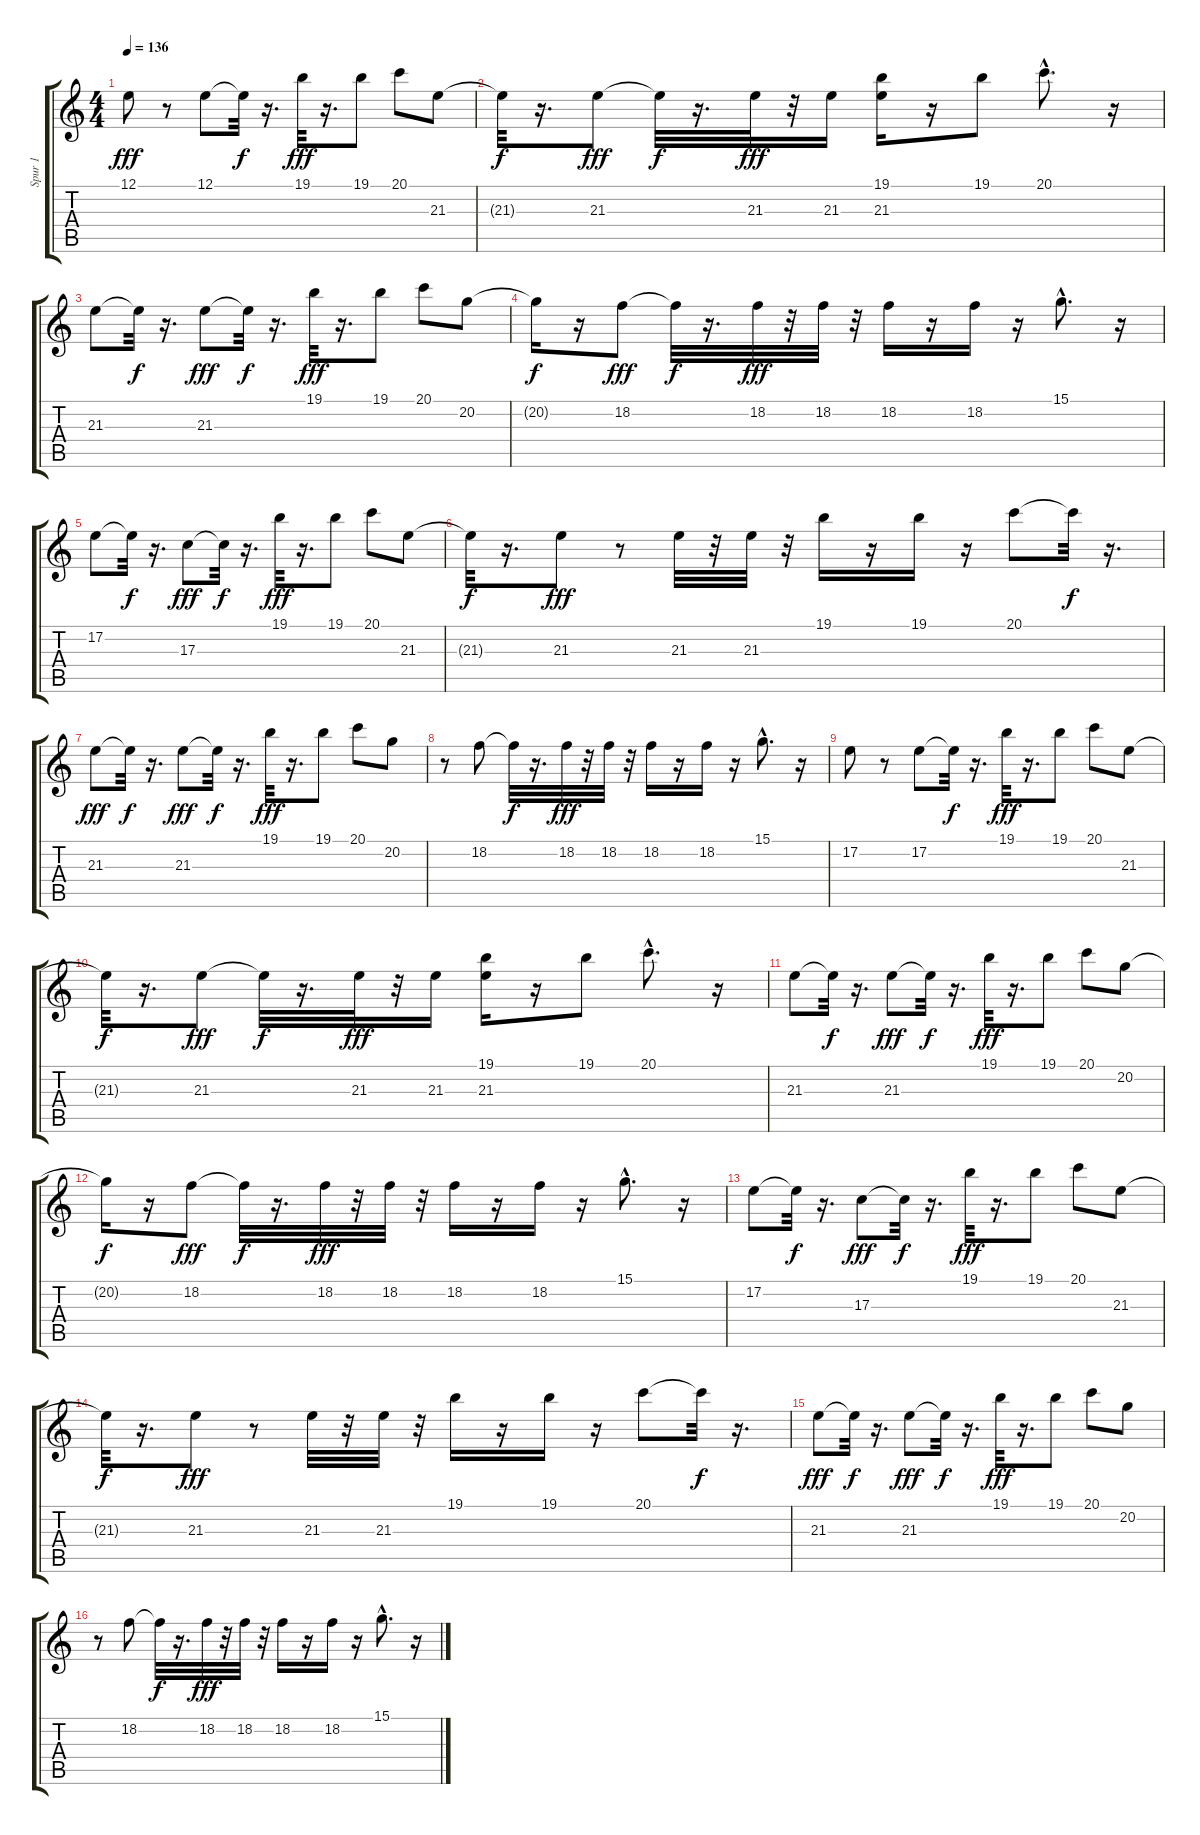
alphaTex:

\track ("Spur 1" "Spur 1") {instrument orchestralharp}
\staff {score tabs}
\tuning (E4 B3 G3 D3 A2 E2) {hide}
\ts (4 4)
\tempo 136
\clef g2
\ks c
12.1.8{dy fff instrument orchestralharp} r.8 12.1.8 12.1{t}.32{dy f} r.16{d} 19.1.32{dy fff} r.16{d} 19.1.8 20.1.8 21.3.8 |
21.3{t}.32{dy f} r.16{d} 21.3.8{dy fff} 21.3{t}.32{dy f} r.16{d} 21.3.32{dy fff} r.32 21.3.16 (19.1 21.3).16 r.16 19.1.8 20.1{hac}.8{d} r.16 |
21.3.8 21.3{t}.32{dy f} r.16{d} 21.3.8{dy fff} 21.3{t}.32{dy f} r.16{d} 19.1.32{dy fff} r.16{d} 19.1.8 20.1.8 20.2.8 |
20.2{t}.16{dy f} r.16 18.2.8{dy fff} 18.2{t}.32{dy f} r.16{d} 18.2.32{dy fff} r.32 18.2.32 r.32 18.2.16 r.16 18.2.16 r.16 15.1{hac}.8{d} r.16 |
17.2.8 17.2{t}.32{dy f} r.16{d} 17.3.8{dy fff} 17.3{t}.32{dy f} r.16{d} 19.1.32{dy fff} r.16{d} 19.1.8 20.1.8 21.3.8 |
21.3{t}.32{dy f} r.16{d} 21.3.8{dy fff} r.8 21.3.32 r.32 21.3.32 r.32 19.1.16 r.16 19.1.16 r.16 20.1.8 20.1{t}.32{dy f} r.16{d} |
21.3.8{dy fff} 21.3{t}.32{dy f} r.16{d} 21.3.8{dy fff} 21.3{t}.32{dy f} r.16{d} 19.1.32{dy fff} r.16{d} 19.1.8 20.1.8 20.2.8 |
r.8 18.2.8 18.2{t}.32{dy f} r.16{d} 18.2.32{dy fff} r.32 18.2.32 r.32 18.2.16 r.16 18.2.16 r.16 15.1{hac}.8{d} r.16 |
17.2.8 r.8 17.2.8 17.2{t}.32{dy f} r.16{d} 19.1.32{dy fff} r.16{d} 19.1.8 20.1.8 21.3.8 |
21.3{t}.32{dy f} r.16{d} 21.3.8{dy fff} 21.3{t}.32{dy f} r.16{d} 21.3.32{dy fff} r.32 21.3.16 (19.1 21.3).16 r.16 19.1.8 20.1{hac}.8{d} r.16 |
21.3.8 21.3{t}.32{dy f} r.16{d} 21.3.8{dy fff} 21.3{t}.32{dy f} r.16{d} 19.1.32{dy fff} r.16{d} 19.1.8 20.1.8 20.2.8 |
20.2{t}.16{dy f} r.16 18.2.8{dy fff} 18.2{t}.32{dy f} r.16{d} 18.2.32{dy fff} r.32 18.2.32 r.32 18.2.16 r.16 18.2.16 r.16 15.1{hac}.8{d} r.16 |
17.2.8 17.2{t}.32{dy f} r.16{d} 17.3.8{dy fff} 17.3{t}.32{dy f} r.16{d} 19.1.32{dy fff} r.16{d} 19.1.8 20.1.8 21.3.8 |
21.3{t}.32{dy f} r.16{d} 21.3.8{dy fff} r.8 21.3.32 r.32 21.3.32 r.32 19.1.16 r.16 19.1.16 r.16 20.1.8 20.1{t}.32{dy f} r.16{d} |
21.3.8{dy fff} 21.3{t}.32{dy f} r.16{d} 21.3.8{dy fff} 21.3{t}.32{dy f} r.16{d} 19.1.32{dy fff} r.16{d} 19.1.8 20.1.8 20.2.8 |
r.8 18.2.8 18.2{t}.32{dy f} r.16{d} 18.2.32{dy fff} r.32 18.2.32 r.32 18.2.16 r.16 18.2.16 r.16 15.1{hac}.8{d} r.16
